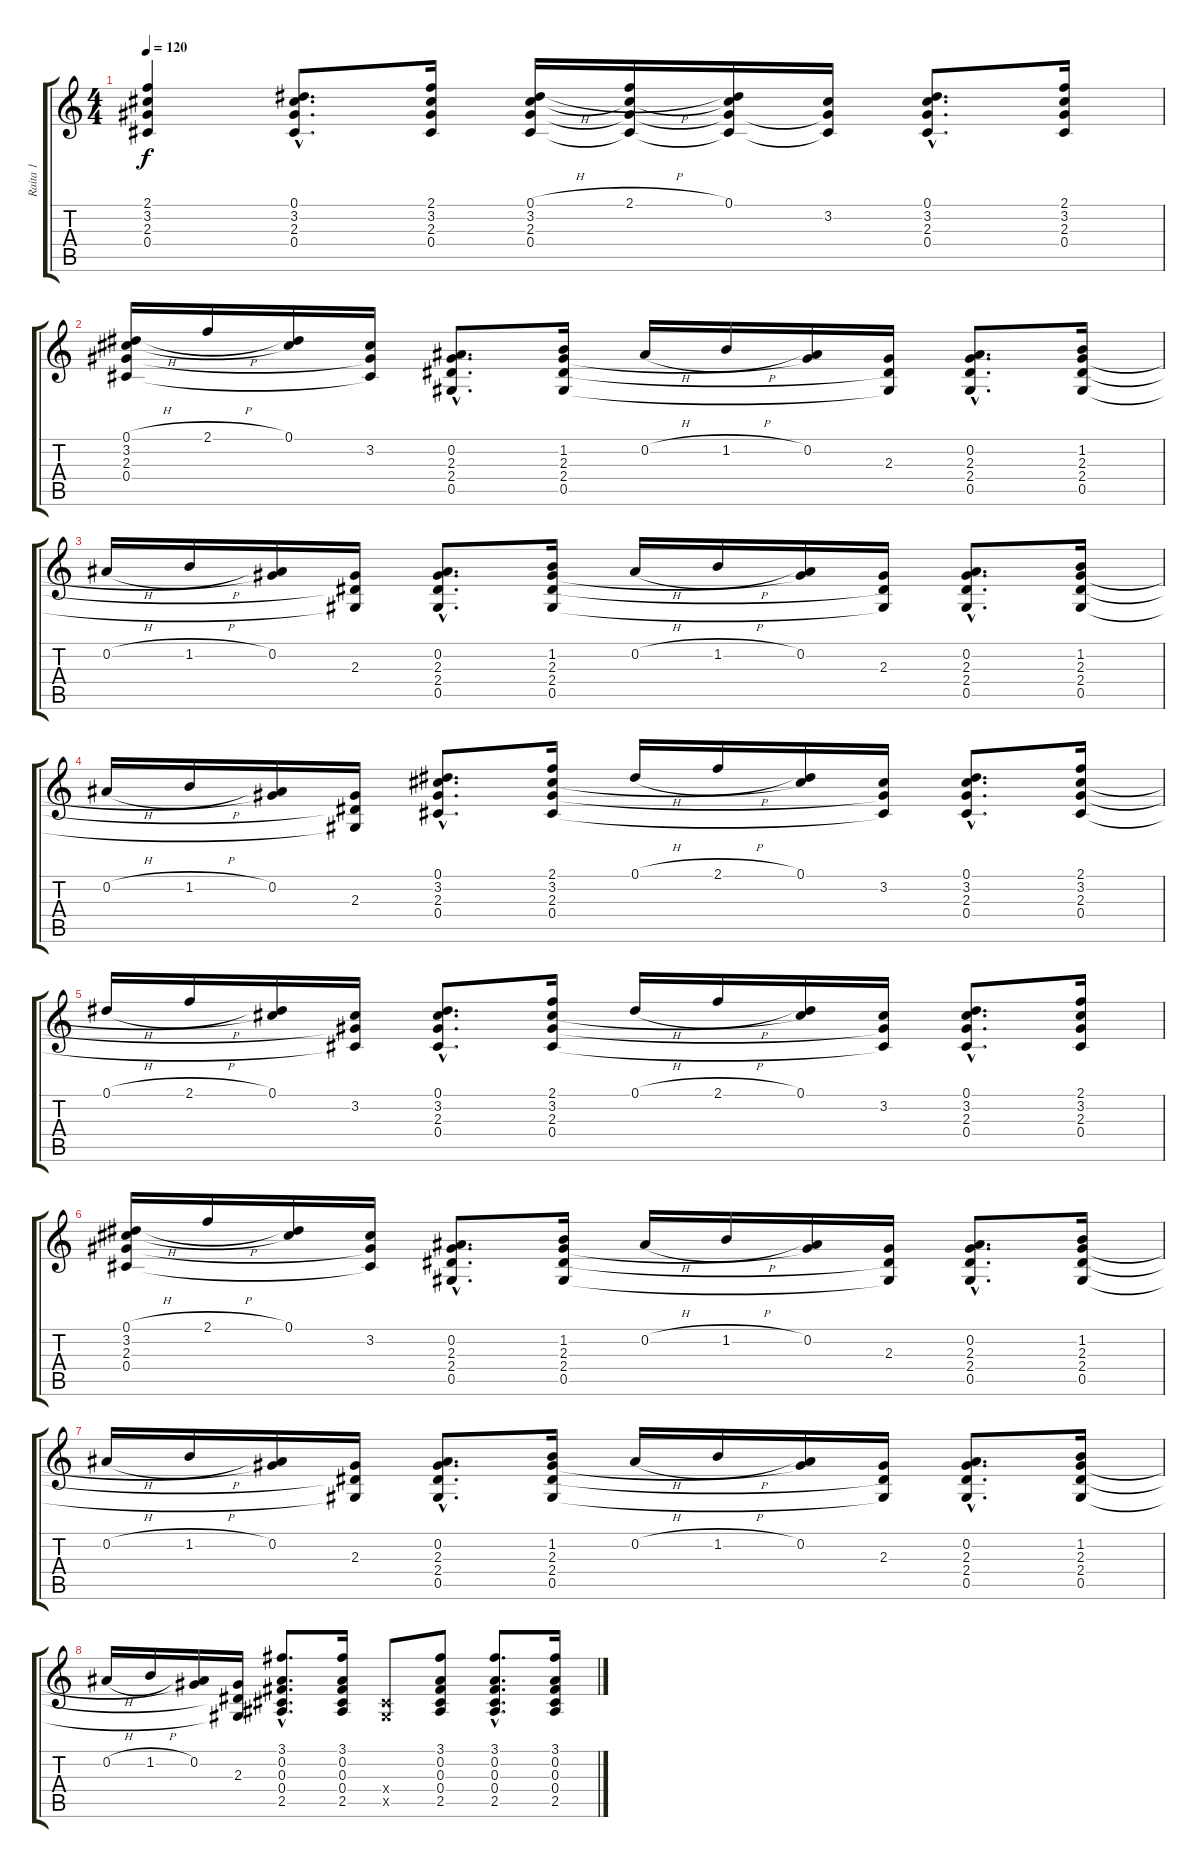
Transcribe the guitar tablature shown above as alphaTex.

\track ("Raita 1" "Raita 1") {instrument acousticguitarsteel}
\staff {score tabs}
\tuning (Eb4 Bb3 Gb3 Db3 Ab2 Db2) {hide}
\ts (4 4)
\tempo 120
\clef g2
\ks c
(2.1{t} 3.2{t} 2.3{t} 0.4{t}).4{dy f volume 6} (0.1{hac} 3.2{hac} 2.3{hac} 0.4{hac}).8{d} (2.1 3.2 2.3 0.4).16 (0.1{h} 3.2 2.3 0.4).16 (2.1{h} 3.2{t} 2.3{t} 0.4{t}).16 (0.1 3.2{t} 2.3{t} 0.4{t}).16 (3.2 2.3{t} 0.4{t}).16 (0.1{hac} 3.2{hac} 2.3{hac} 0.4{hac}).8{d} (2.1 3.2 2.3 0.4).16 |
(0.1{h} 3.2 2.3 0.4).16 2.1{h}.16 (0.1 3.2{t}).16 (3.2 2.3{t} 0.4{t}).16 (0.2{hac} 2.3{hac} 2.4{hac} 0.5{hac}).8{d} (1.2 2.3 2.4 0.5).16 0.2{h}.16 1.2{h}.16 (0.2 2.3{t}).16 (2.3 2.4{t} 0.5{t}).16 (0.2{hac} 2.3{hac} 2.4{hac} 0.5{hac}).8{d} (1.2 2.3 2.4 0.5).16 |
0.2{h}.16 1.2{h}.16 (0.2 2.3{t}).16 (2.3 2.4{t} 0.5{t}).16 (0.2{hac} 2.3{hac} 2.4{hac} 0.5{hac}).8{d} (1.2 2.3 2.4 0.5).16 0.2{h}.16 1.2{h}.16 (0.2 2.3{t}).16 (2.3 2.4{t} 0.5{t}).16 (0.2{hac} 2.3{hac} 2.4{hac} 0.5{hac}).8{d} (1.2 2.3 2.4 0.5).16 |
0.2{h}.16 1.2{h}.16 (0.2 2.3{t}).16 (2.3 2.4{t} 0.5{t}).16 (0.1{hac} 3.2{hac} 2.3{hac} 0.4{hac}).8{d} (2.1 3.2 2.3 0.4).16 0.1{h}.16 2.1{h}.16 (0.1 3.2{t}).16 (3.2 2.3{t} 0.4{t}).16 (0.1{hac} 3.2{hac} 2.3{hac} 0.4{hac}).8{d} (2.1 3.2 2.3 0.4).16 |
0.1{h}.16 2.1{h}.16 (0.1 3.2{t}).16 (3.2 2.3{t} 0.4{t}).16 (0.1{hac} 3.2{hac} 2.3{hac} 0.4{hac}).8{d} (2.1 3.2 2.3 0.4).16 0.1{h}.16 2.1{h}.16 (0.1 3.2{t}).16 (3.2 2.3{t} 0.4{t}).16 (0.1{hac} 3.2{hac} 2.3{hac} 0.4{hac}).8{d} (2.1 3.2 2.3 0.4).16 |
(0.1{h} 3.2 2.3 0.4).16 2.1{h}.16 (0.1 3.2{t}).16 (3.2 2.3{t} 0.4{t}).16 (0.2{hac} 2.3{hac} 2.4{hac} 0.5{hac}).8{d} (1.2 2.3 2.4 0.5).16 0.2{h}.16 1.2{h}.16 (0.2 2.3{t}).16 (2.3 2.4{t} 0.5{t}).16 (0.2{hac} 2.3{hac} 2.4{hac} 0.5{hac}).8{d} (1.2 2.3 2.4 0.5).16 |
0.2{h}.16 1.2{h}.16 (0.2 2.3{t}).16 (2.3 2.4{t} 0.5{t}).16 (0.2{hac} 2.3{hac} 2.4{hac} 0.5{hac}).8{d} (1.2 2.3 2.4 0.5).16 0.2{h}.16 1.2{h}.16 (0.2 2.3{t}).16 (2.3 2.4{t} 0.5{t}).16 (0.2{hac} 2.3{hac} 2.4{hac} 0.5{hac}).8{d} (1.2 2.3 2.4 0.5).16 |
0.2{h}.16 1.2{h}.16 (0.2 2.3{t}).16 (2.3 2.4{t} 0.5{t}).16 (3.1{hac} 0.2{hac} 0.3{hac} 0.4{hac} 2.5{hac}).8{d} (3.1 0.2 0.3 0.4 2.5).16 (0.4{x} 0.5{x}).8 (3.1 0.2 0.3 0.4 2.5).8 (3.1{hac} 0.2{hac} 0.3{hac} 0.4{hac} 2.5{hac}).8{d} (3.1 0.2 0.3 0.4 2.5).16
